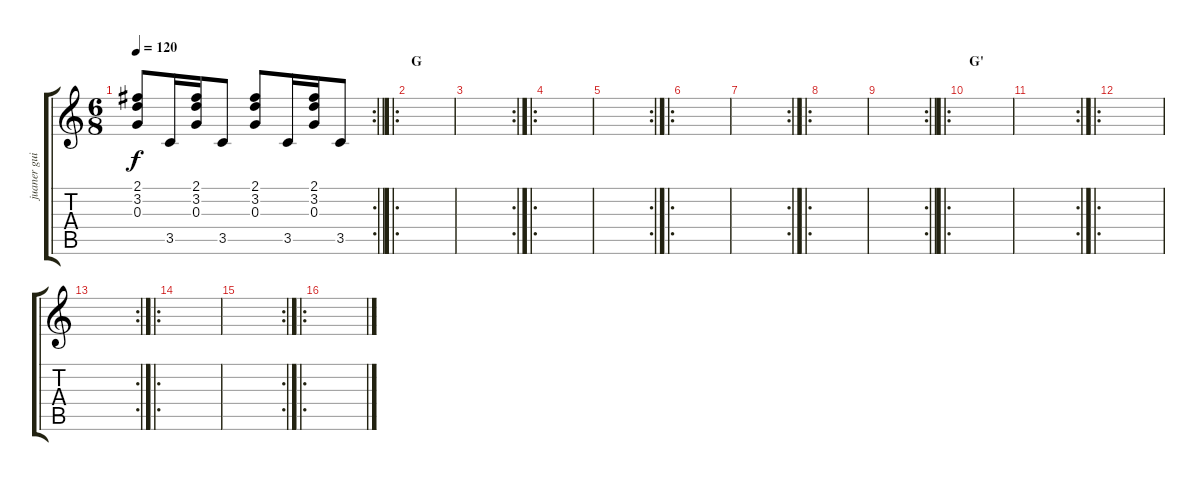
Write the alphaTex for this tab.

\track ("juaner guitar 2" "juaner gui") {instrument acousticguitarnylon}
\staff {score tabs}
\tuning (E4 B3 G3 D3 A2 E2) {hide}
\rc 2
\ts (6 8)
\tempo 120
\clef g2
\barLineRight lightlight
\ks c
(2.1 3.2 0.3).8{dy f} 3.5.16 (2.1 3.2 0.3).16 3.5.8 (2.1 3.2 0.3).8 3.5.16 (2.1 3.2 0.3).16 3.5.8 |
\ro
\section ("" "G")
|
\rc 2
|
\ro
|
\rc 2
|
\ro
|
\rc 2
|
\ro
|
\rc 2
\barLineRight lightlight
|
\ro
\section ("" "G'")
|
\rc 2
|
\ro
|
\rc 2
|
\ro
|
\rc 2
|
\ro
